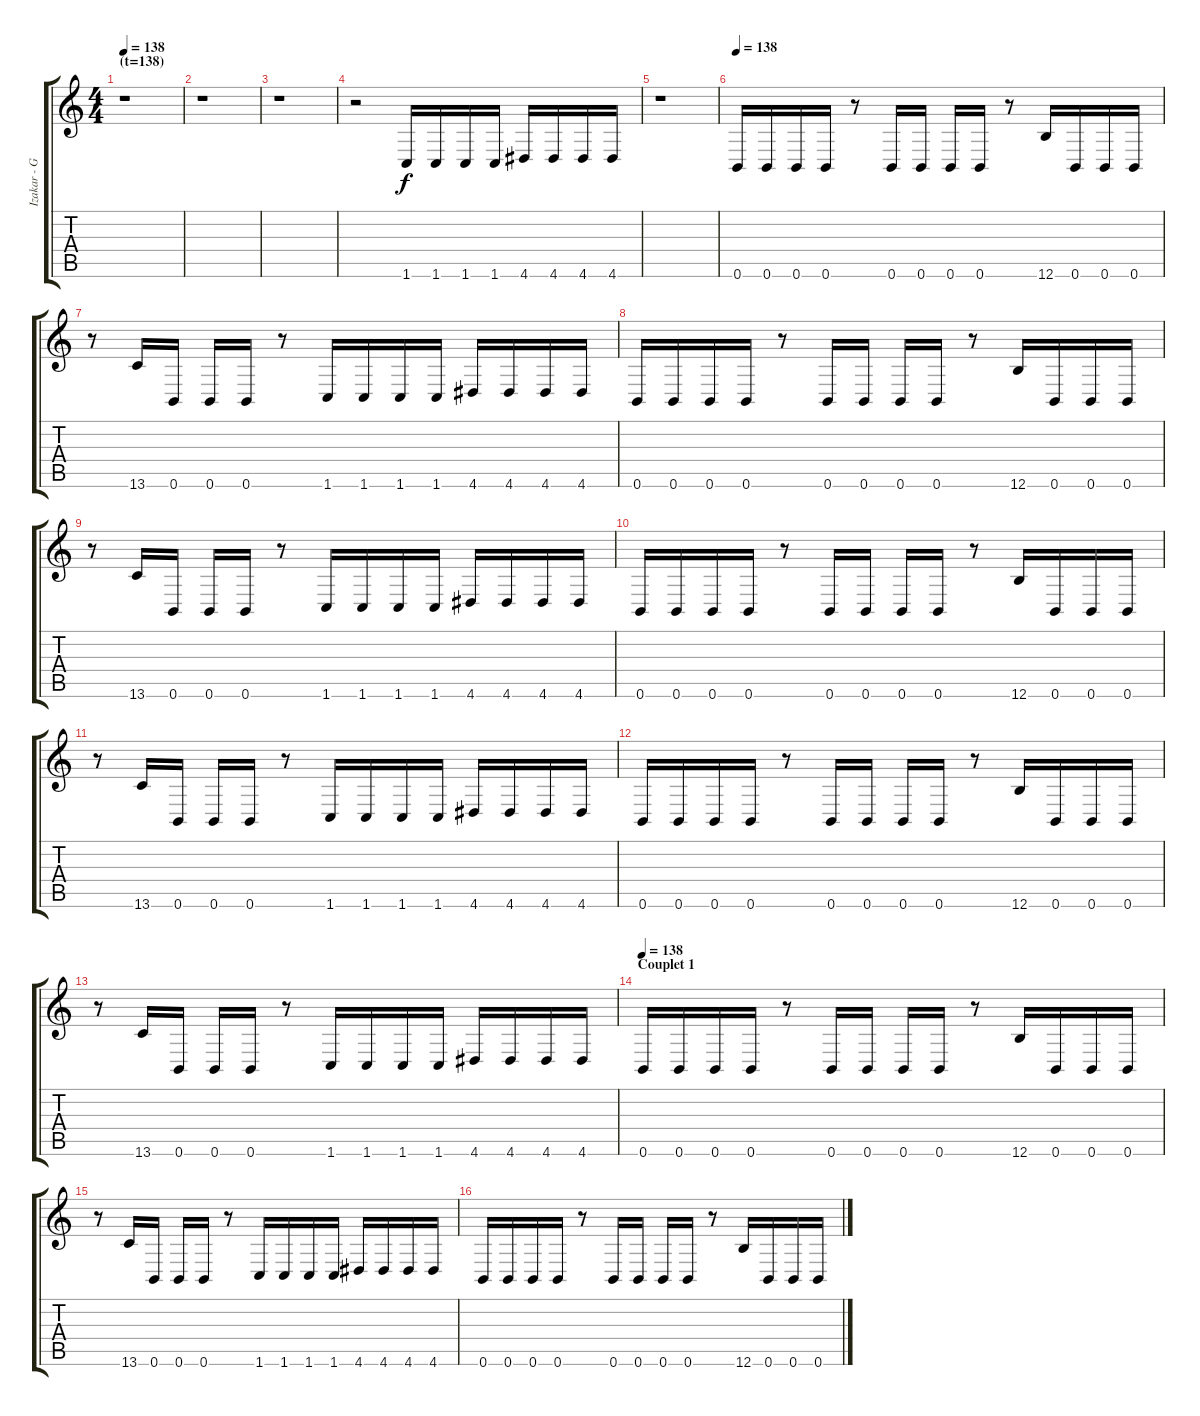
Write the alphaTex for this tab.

\track ("Izakar - Guitare" "Izakar - G") {instrument distortionguitar}
\staff {score tabs}
\tuning (Db4 Ab3 E3 B2 Gb2 B1) {hide}
\ts (4 4)
\section ("" "(t=138)")
\tempo 138
\clef g2
\ks c
r.1{dy f} |
r.1 |
r.1 |
r.2 1.6.16 1.6.16 1.6.16 1.6.16 4.6.16 4.6.16 4.6.16 4.6.16 |
r.1 |
\section ("" "")
\tempo 138
0.6.16{volume 12 balance 2 instrument distortionguitar} 0.6.16 0.6.16 0.6.16 r.8 0.6.16 0.6.16 0.6.16 0.6.16 r.8 12.6.16 0.6.16 0.6.16 0.6.16 |
r.8 13.6.16 0.6.16 0.6.16 0.6.16 r.8 1.6.16 1.6.16 1.6.16 1.6.16 4.6.16 4.6.16 4.6.16 4.6.16 |
0.6.16 0.6.16 0.6.16 0.6.16 r.8 0.6.16 0.6.16 0.6.16 0.6.16 r.8 12.6.16 0.6.16 0.6.16 0.6.16 |
r.8 13.6.16 0.6.16 0.6.16 0.6.16 r.8 1.6.16 1.6.16 1.6.16 1.6.16 4.6.16 4.6.16 4.6.16 4.6.16 |
0.6.16 0.6.16 0.6.16 0.6.16 r.8 0.6.16 0.6.16 0.6.16 0.6.16 r.8 12.6.16 0.6.16 0.6.16 0.6.16 |
r.8 13.6.16 0.6.16 0.6.16 0.6.16 r.8 1.6.16 1.6.16 1.6.16 1.6.16 4.6.16 4.6.16 4.6.16 4.6.16 |
0.6.16 0.6.16 0.6.16 0.6.16 r.8 0.6.16 0.6.16 0.6.16 0.6.16 r.8 12.6.16 0.6.16 0.6.16 0.6.16 |
r.8 13.6.16 0.6.16 0.6.16 0.6.16 r.8 1.6.16 1.6.16 1.6.16 1.6.16 4.6.16 4.6.16 4.6.16 4.6.16 |
\section ("" "Couplet 1")
\tempo 138
0.6.16{volume 12 balance 2 instrument distortionguitar} 0.6.16 0.6.16 0.6.16 r.8 0.6.16 0.6.16 0.6.16 0.6.16 r.8 12.6.16 0.6.16 0.6.16 0.6.16 |
r.8 13.6.16 0.6.16 0.6.16 0.6.16 r.8 1.6.16 1.6.16 1.6.16 1.6.16 4.6.16 4.6.16 4.6.16 4.6.16 |
0.6.16 0.6.16 0.6.16 0.6.16 r.8 0.6.16 0.6.16 0.6.16 0.6.16 r.8 12.6.16 0.6.16 0.6.16 0.6.16
